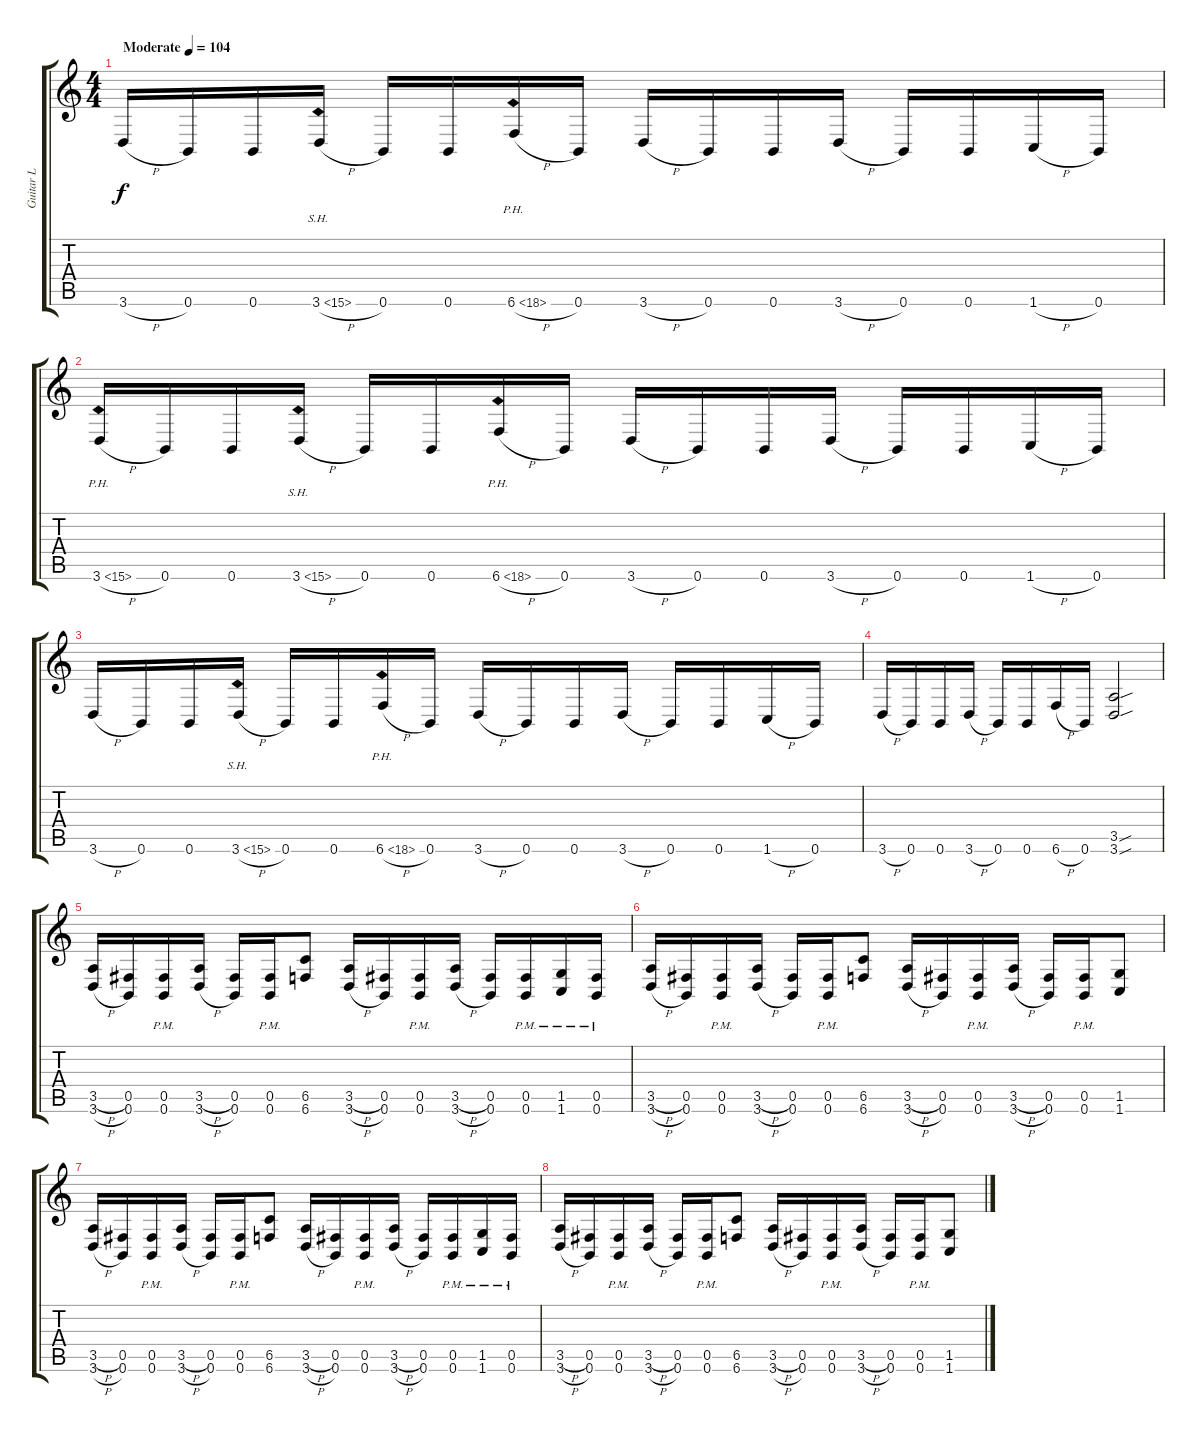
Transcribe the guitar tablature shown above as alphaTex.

\track ("Guitar L" "Guitar L") {instrument distortionguitar}
\staff {score tabs}
\tuning (Db4 Ab3 E3 B2 Gb2 B1) {hide}
\ts (4 4)
\tempo (104 "Moderate")
\clef g2
\ks c
3.6{h}.16{dy f balance 8 instrument distortionguitar} 0.6.16 0.6.16 3.6{sh 12 h}.16 0.6.16 0.6.16 6.6{ph 12 h}.16 0.6.16 3.6{h}.16 0.6.16 0.6.16 3.6{h}.16 0.6.16 0.6.16 1.6{h}.16 0.6.16 |
3.6{ph 12 h}.16 0.6.16 0.6.16 3.6{sh 12 h}.16 0.6.16 0.6.16 6.6{ph 12 h}.16 0.6.16 3.6{h}.16 0.6.16 0.6.16 3.6{h}.16 0.6.16 0.6.16 1.6{h}.16 0.6.16 |
3.6{h}.16 0.6.16 0.6.16 3.6{sh 12 h}.16 0.6.16 0.6.16 6.6{ph 12 h}.16 0.6.16 3.6{h}.16 0.6.16 0.6.16 3.6{h}.16 0.6.16 0.6.16 1.6{h}.16 0.6.16 |
3.6{h}.16 0.6.16 0.6.16 3.6{h}.16 0.6.16 0.6.16 6.6{h}.16 0.6.16 (3.5{sou} 3.6{sou}).2 |
(3.5{h} 3.6{h}).16{balance 3} (0.5 0.6).16 (0.5{pm} 0.6{pm}).16 (3.5{h} 3.6{h}).16 (0.5 0.6).16 (0.5{pm} 0.6{pm}).16 (6.5 6.6).8 (3.5{h} 3.6{h}).16 (0.5 0.6).16 (0.5{pm} 0.6{pm}).16 (3.5{h} 3.6{h}).16 (0.5 0.6).16 (0.5{pm} 0.6{pm}).16 (1.5{pm} 1.6{pm}).16 (0.5{pm} 0.6{pm}).16 |
(3.5{h} 3.6{h}).16 (0.5 0.6).16 (0.5{pm} 0.6{pm}).16 (3.5{h} 3.6{h}).16 (0.5 0.6).16 (0.5{pm} 0.6{pm}).16 (6.5 6.6).8 (3.5{h} 3.6{h}).16 (0.5 0.6).16 (0.5{pm} 0.6{pm}).16 (3.5{h} 3.6{h}).16 (0.5 0.6).16 (0.5{pm} 0.6{pm}).16 (1.5 1.6).8 |
(3.5{h} 3.6{h}).16 (0.5 0.6).16 (0.5{pm} 0.6{pm}).16 (3.5{h} 3.6{h}).16 (0.5 0.6).16 (0.5{pm} 0.6{pm}).16 (6.5 6.6).8 (3.5{h} 3.6{h}).16 (0.5 0.6).16 (0.5{pm} 0.6{pm}).16 (3.5{h} 3.6{h}).16 (0.5 0.6).16 (0.5{pm} 0.6{pm}).16 (1.5{pm} 1.6{pm}).16 (0.5{pm} 0.6{pm}).16 |
(3.5{h} 3.6{h}).16 (0.5 0.6).16 (0.5{pm} 0.6{pm}).16 (3.5{h} 3.6{h}).16 (0.5 0.6).16 (0.5{pm} 0.6{pm}).16 (6.5 6.6).8 (3.5{h} 3.6{h}).16 (0.5 0.6).16 (0.5{pm} 0.6{pm}).16 (3.5{h} 3.6{h}).16 (0.5 0.6).16 (0.5{pm} 0.6{pm}).16 (1.5 1.6).8
